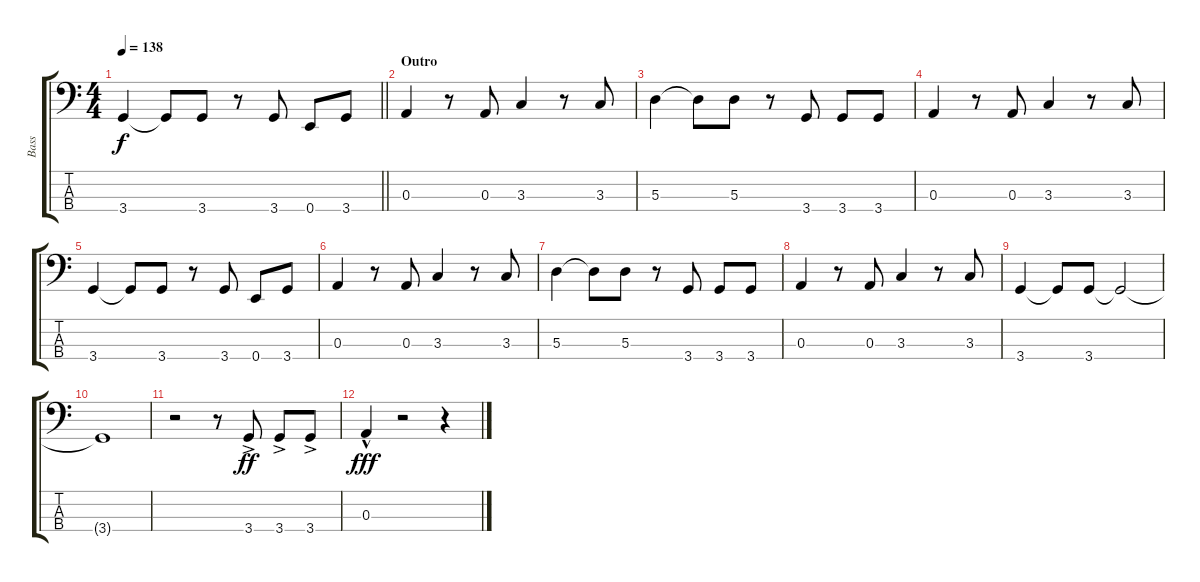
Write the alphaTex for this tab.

\track ("Bass" "Bass") {instrument electricbassfinger}
\staff {score tabs}
\tuning (G2 D2 A1 E1) {hide}
\ts (4 4)
\tempo 138
\clef f4
\barLineRight lightlight
\ks aminor
3.4.4{dy f} 3.4{t}.8 3.4.8 r.8 3.4.8 0.4.8 3.4.8 |
\section ("" "Outro")
0.3.4 r.8 0.3.8 3.3.4 r.8 3.3.8 |
5.3.4 5.3{t}.8 5.3.8 r.8 3.4.8 3.4.8 3.4.8 |
0.3.4 r.8 0.3.8 3.3.4 r.8 3.3.8 |
3.4.4 3.4{t}.8 3.4.8 r.8 3.4.8 0.4.8 3.4.8 |
0.3.4 r.8 0.3.8 3.3.4 r.8 3.3.8 |
5.3.4 5.3{t}.8 5.3.8 r.8 3.4.8 3.4.8 3.4.8 |
0.3.4 r.8 0.3.8 3.3.4 r.8 3.3.8 |
3.4.4 3.4{t}.8 3.4.8 3.4{t}.2 |
3.4{t}.1 |
r.2 r.8 3.4{ac}.8{dy ff} 3.4{ac}.8 3.4{ac}.8 |
0.3{hac}.4{dy fff} r.2 r.4
